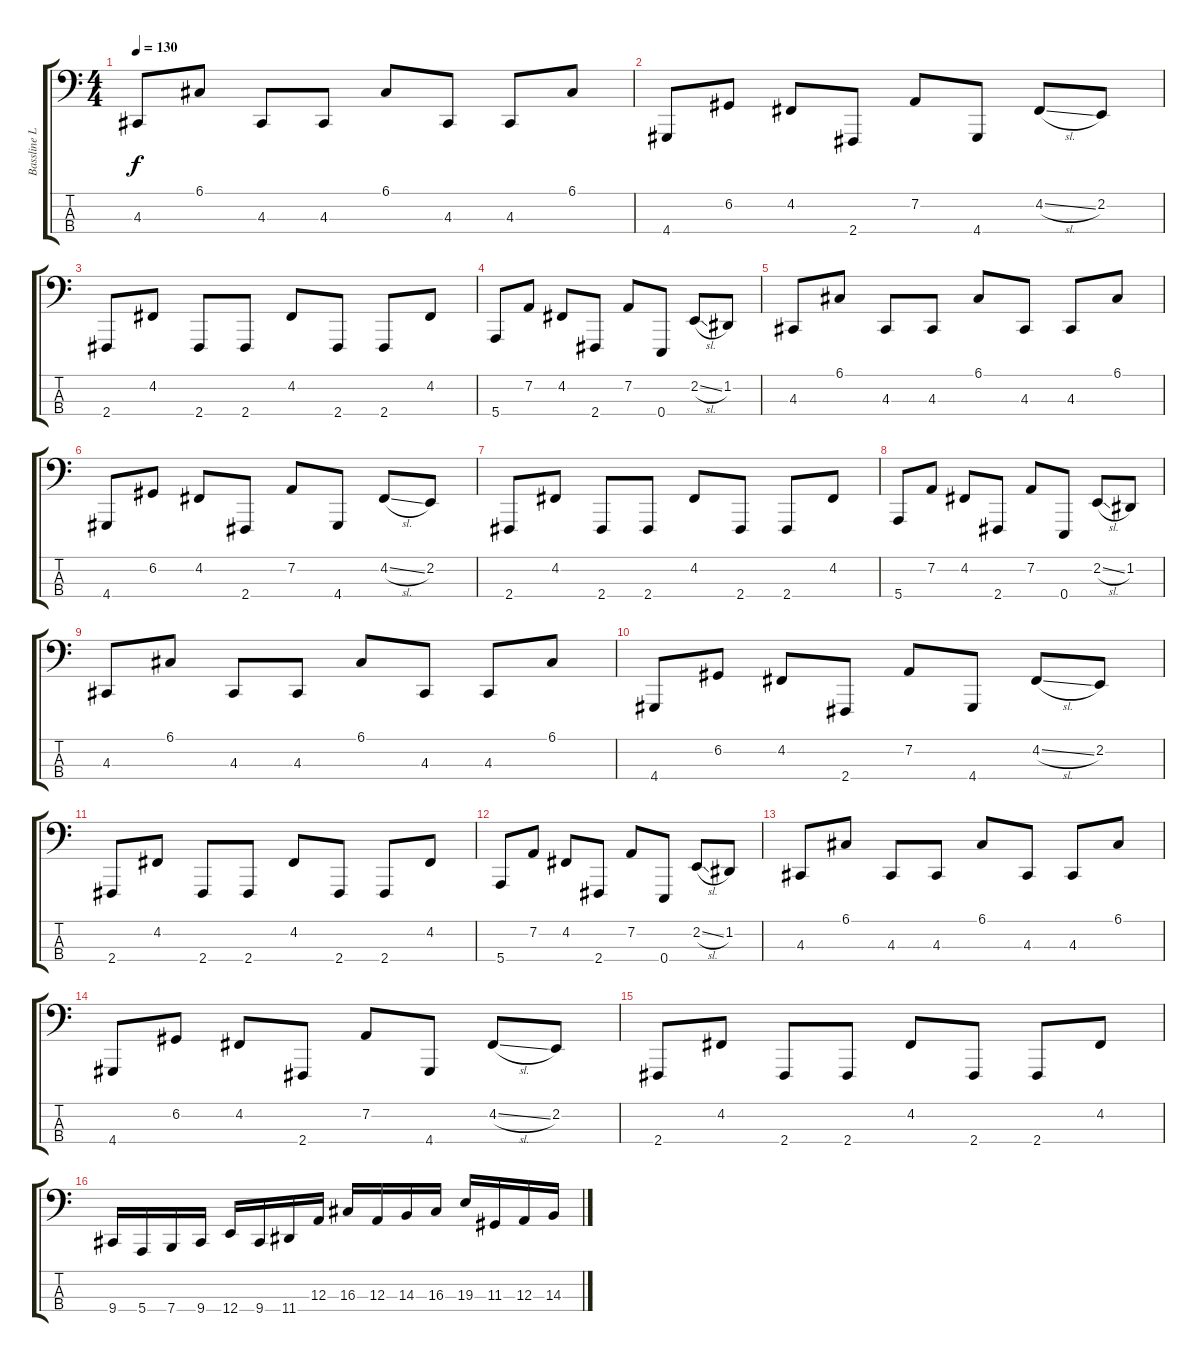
\track ("Bassline Left Ch." "Bassline L") {instrument lead2sawtooth}
\staff {score tabs}
\tuning (G2 D2 A1 E1) {hide}
\ts (4 4)
\tempo 130
\clef f4
\ks c
4.3.8{dy f} 6.1.8 4.3.8 4.3.8 6.1.8 4.3.8 4.3.8 6.1.8 |
4.4.8 6.2.8 4.2.8 2.4.8 7.2.8 4.4.8 4.2{sl}.8 2.2.8 |
2.4.8 4.2.8 2.4.8 2.4.8 4.2.8 2.4.8 2.4.8 4.2.8 |
5.4.8 7.2.8 4.2.8 2.4.8 7.2.8 0.4.8 2.2{sl}.8 1.2.8 |
4.3.8 6.1.8 4.3.8 4.3.8 6.1.8 4.3.8 4.3.8 6.1.8 |
4.4.8 6.2.8 4.2.8 2.4.8 7.2.8 4.4.8 4.2{sl}.8 2.2.8 |
2.4.8 4.2.8 2.4.8 2.4.8 4.2.8 2.4.8 2.4.8 4.2.8 |
5.4.8 7.2.8 4.2.8 2.4.8 7.2.8 0.4.8 2.2{sl}.8 1.2.8 |
4.3.8 6.1.8 4.3.8 4.3.8 6.1.8 4.3.8 4.3.8 6.1.8 |
4.4.8 6.2.8 4.2.8 2.4.8 7.2.8 4.4.8 4.2{sl}.8 2.2.8 |
2.4.8 4.2.8 2.4.8 2.4.8 4.2.8 2.4.8 2.4.8 4.2.8 |
5.4.8 7.2.8 4.2.8 2.4.8 7.2.8 0.4.8 2.2{sl}.8 1.2.8 |
4.3.8 6.1.8 4.3.8 4.3.8 6.1.8 4.3.8 4.3.8 6.1.8 |
4.4.8 6.2.8 4.2.8 2.4.8 7.2.8 4.4.8 4.2{sl}.8 2.2.8 |
2.4.8 4.2.8 2.4.8 2.4.8 4.2.8 2.4.8 2.4.8 4.2.8 |
9.4.16 5.4.16 7.4.16 9.4.16 12.4.16 9.4.16 11.4.16 12.3.16 16.3.16 12.3.16 14.3.16 16.3.16 19.3.16 11.3.16 12.3.16 14.3.16
